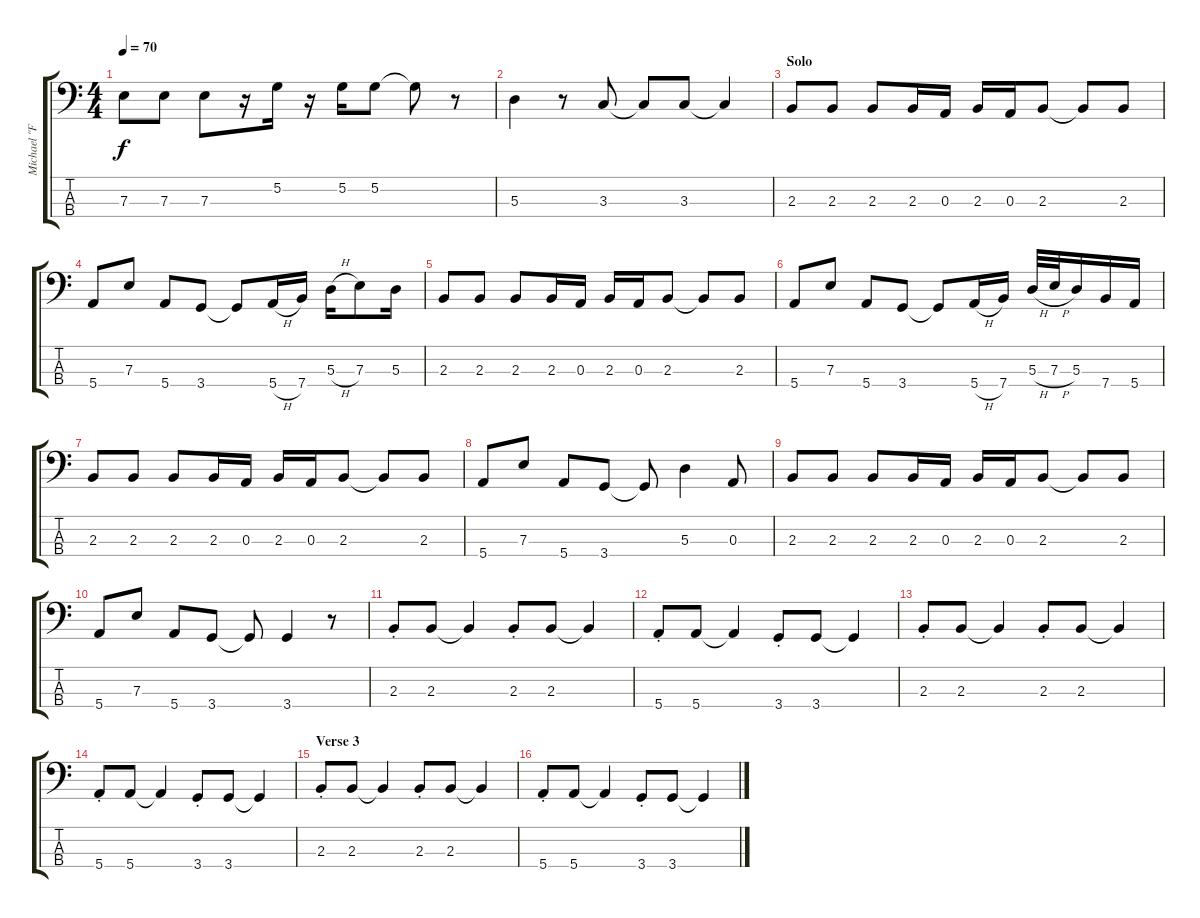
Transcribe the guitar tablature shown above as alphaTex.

\track ("Michael \"Flea\" Balzary | Bass" "Michael \"F") {instrument electricbassfinger}
\staff {score tabs}
\tuning (G2 D2 A1 E1) {hide}
\ts (4 4)
\tempo 70
\clef f4
\ks c
7.3.8{dy f} 7.3.8 7.3.8 r.16 5.2.16 r.16 5.2.16 5.2.8 5.2{t}.8 r.8 |
5.3.4 r.8 3.3.8 3.3{t}.8 3.3.8 3.3{t}.4 |
\section ("" "Solo")
2.3.8 2.3.8 2.3.8 2.3.16 0.3.16 2.3.16 0.3.16 2.3.8 2.3{t}.8 2.3.8 |
5.4.8 7.3.8 5.4.8 3.4.8 3.4{t}.8 5.4{h}.16 7.4.16 5.3{h}.16 7.3.8 5.3.16 |
2.3.8 2.3.8 2.3.8 2.3.16 0.3.16 2.3.16 0.3.16 2.3.8 2.3{t}.8 2.3.8 |
5.4.8 7.3.8 5.4.8 3.4.8 3.4{t}.8 5.4{h}.16 7.4.16 5.3{h}.32 7.3{h}.32 5.3.16 7.4.16 5.4.16 |
2.3.8 2.3.8 2.3.8 2.3.16 0.3.16 2.3.16 0.3.16 2.3.8 2.3{t}.8 2.3.8 |
5.4.8 7.3.8 5.4.8 3.4.8 3.4{t}.8 5.3.4 0.3.8 |
2.3.8 2.3.8 2.3.8 2.3.16 0.3.16 2.3.16 0.3.16 2.3.8 2.3{t}.8 2.3.8 |
5.4.8 7.3.8 5.4.8 3.4.8 3.4{t}.8 3.4.4 r.8 |
2.3{st}.8 2.3.8 2.3{t}.4 2.3{st}.8 2.3.8 2.3{t}.4 |
5.4{st}.8 5.4.8 5.4{t}.4 3.4{st}.8 3.4.8 3.4{t}.4 |
2.3{st}.8 2.3.8 2.3{t}.4 2.3{st}.8 2.3.8 2.3{t}.4 |
5.4{st}.8 5.4.8 5.4{t}.4 3.4{st}.8 3.4.8 3.4{t}.4 |
\section ("" "Verse 3")
2.3{st}.8 2.3.8 2.3{t}.4 2.3{st}.8 2.3.8 2.3{t}.4 |
5.4{st}.8 5.4.8 5.4{t}.4 3.4{st}.8 3.4.8 3.4{t}.4
